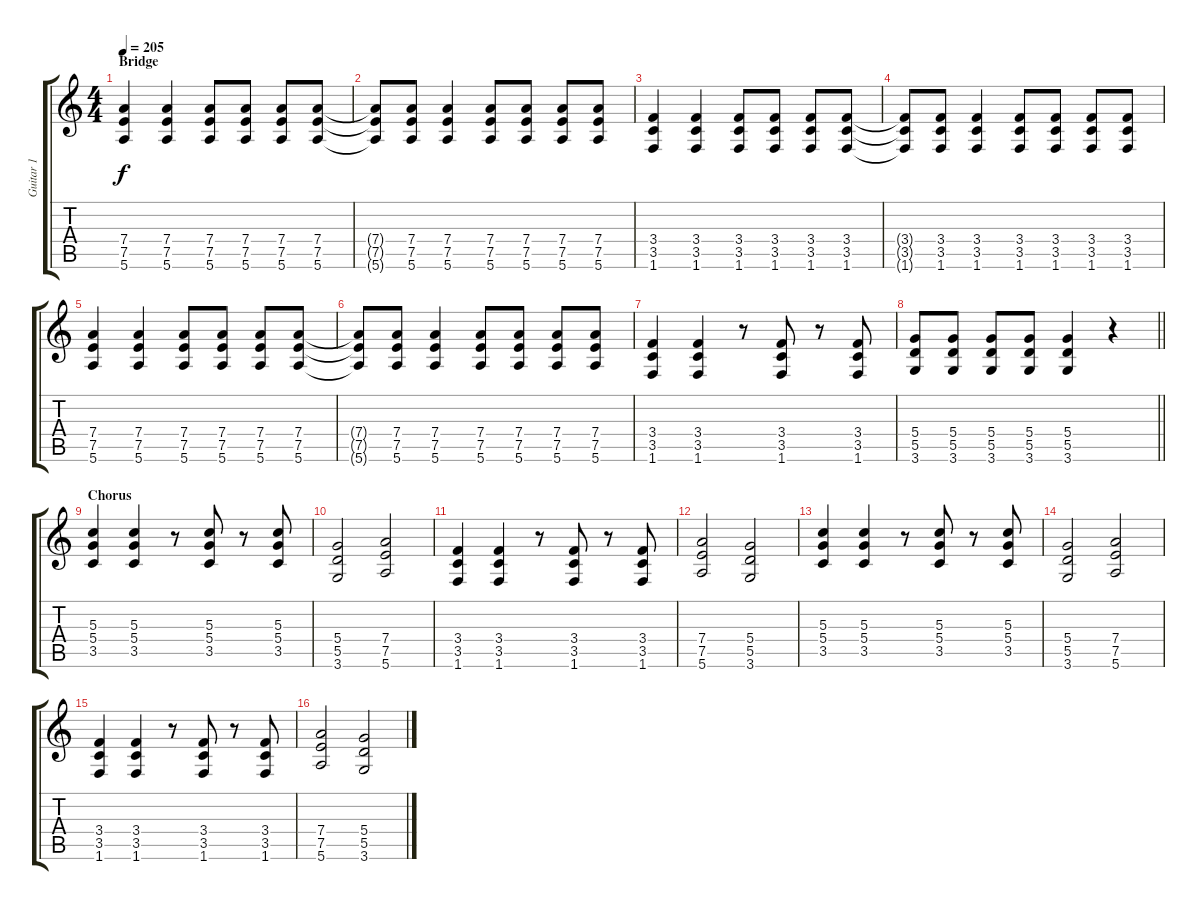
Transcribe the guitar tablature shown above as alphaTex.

\track ("Guitar 1" "Guitar 1") {instrument distortionguitar}
\staff {score tabs}
\tuning (E4 B3 G3 D3 A2 E2) {hide}
\ts (4 4)
\section ("" "Bridge")
\tempo 205
\clef g2
\ks c
(7.4 7.5 5.6).4{dy f} (7.4 7.5 5.6).4 (7.4 7.5 5.6).8 (7.4 7.5 5.6).8 (7.4 7.5 5.6).8 (7.4 7.5 5.6).8 |
(7.4{t} 7.5{t} 5.6{t}).8 (7.4 7.5 5.6).8 (7.4 7.5 5.6).4 (7.4 7.5 5.6).8 (7.4 7.5 5.6).8 (7.4 7.5 5.6).8 (7.4 7.5 5.6).8 |
(3.4 3.5 1.6).4 (3.4 3.5 1.6).4 (3.4 3.5 1.6).8 (3.4 3.5 1.6).8 (3.4 3.5 1.6).8 (3.4 3.5 1.6).8 |
(3.4{t} 3.5{t} 1.6{t}).8 (3.4 3.5 1.6).8 (3.4 3.5 1.6).4 (3.4 3.5 1.6).8 (3.4 3.5 1.6).8 (3.4 3.5 1.6).8 (3.4 3.5 1.6).8 |
(7.4 7.5 5.6).4 (7.4 7.5 5.6).4 (7.4 7.5 5.6).8 (7.4 7.5 5.6).8 (7.4 7.5 5.6).8 (7.4 7.5 5.6).8 |
(7.4{t} 7.5{t} 5.6{t}).8 (7.4 7.5 5.6).8 (7.4 7.5 5.6).4 (7.4 7.5 5.6).8 (7.4 7.5 5.6).8 (7.4 7.5 5.6).8 (7.4 7.5 5.6).8 |
(3.4 3.5 1.6).4 (3.4 3.5 1.6).4 r.8 (3.4 3.5 1.6).8 r.8 (3.4 3.5 1.6).8 |
\barLineRight lightlight
(5.4 5.5 3.6).8 (5.4 5.5 3.6).8 (5.4 5.5 3.6).8 (5.4 5.5 3.6).8 (5.4 5.5 3.6).4 r.4 |
\section ("" "Chorus")
(5.3 5.4 3.5).4 (5.3 5.4 3.5).4 r.8 (5.3 5.4 3.5).8 r.8 (5.3 5.4 3.5).8 |
(5.4 5.5 3.6).2 (7.4 7.5 5.6).2 |
(3.4 3.5 1.6).4 (3.4 3.5 1.6).4 r.8 (3.4 3.5 1.6).8 r.8 (3.4 3.5 1.6).8 |
(7.4 7.5 5.6).2 (5.4 5.5 3.6).2 |
(5.3 5.4 3.5).4 (5.3 5.4 3.5).4 r.8 (5.3 5.4 3.5).8 r.8 (5.3 5.4 3.5).8 |
(5.4 5.5 3.6).2 (7.4 7.5 5.6).2 |
(3.4 3.5 1.6).4 (3.4 3.5 1.6).4 r.8 (3.4 3.5 1.6).8 r.8 (3.4 3.5 1.6).8 |
(7.4 7.5 5.6).2 (5.4 5.5 3.6).2
